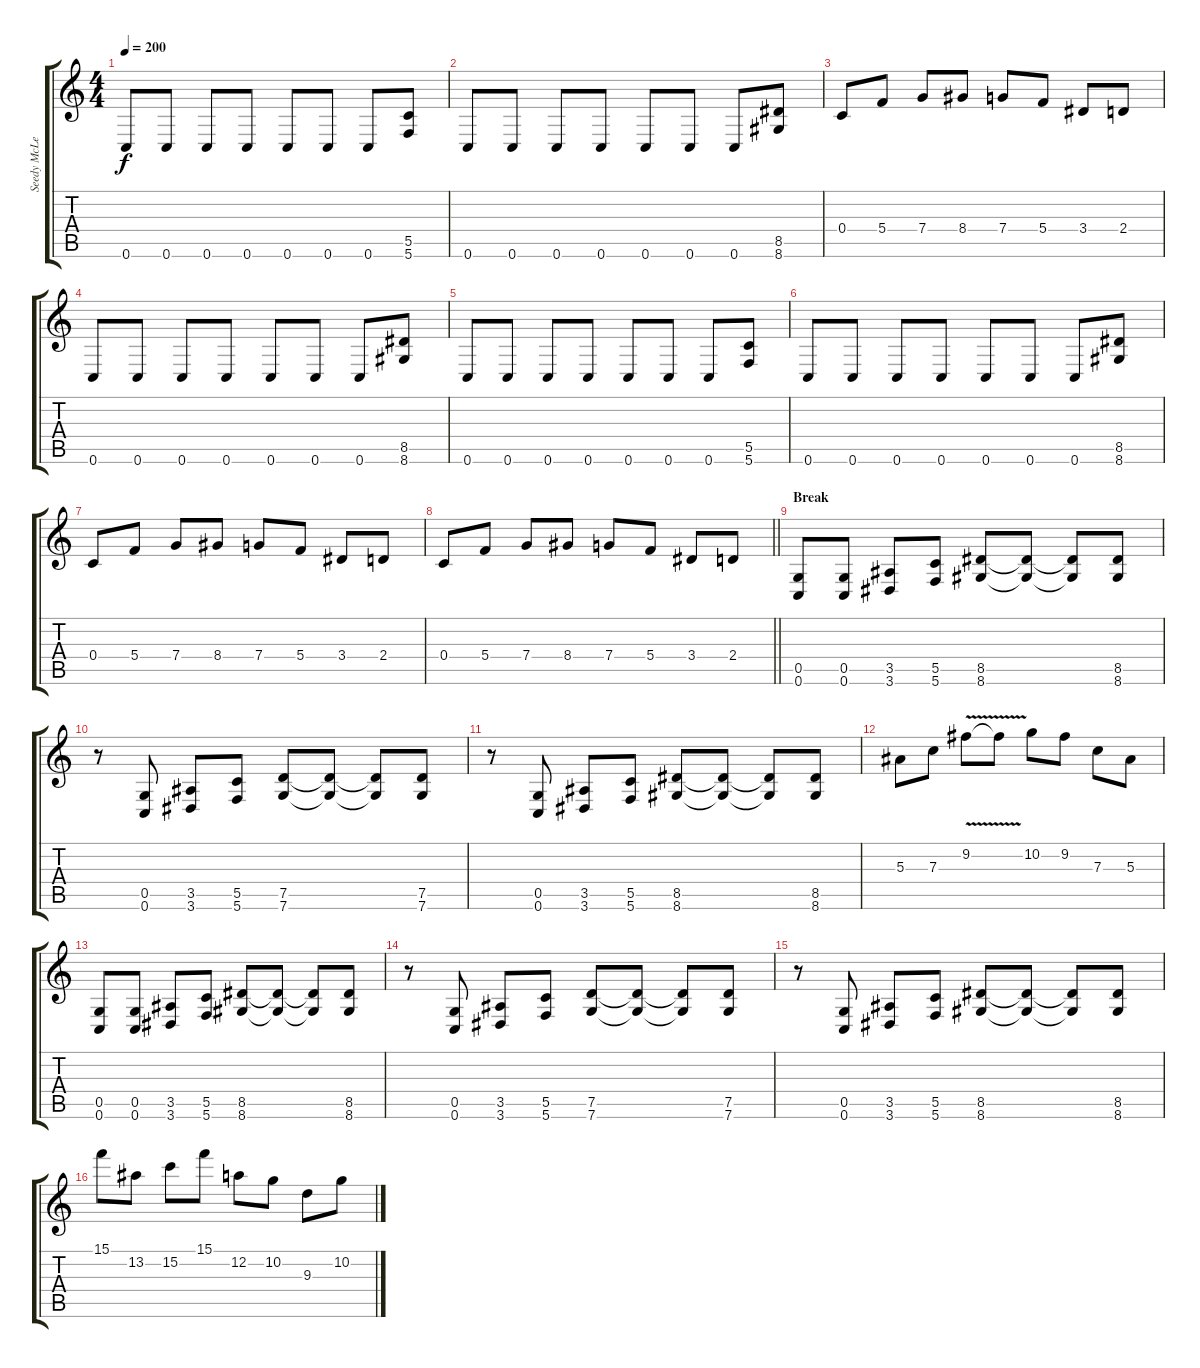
\track ("Seedy McLeady" "Seedy McLe") {instrument distortionguitar}
\staff {score tabs}
\tuning (D4 A3 F3 C3 G2 C2) {hide}
\ts (4 4)
\tempo 200
\clef g2
\ks c
0.6.8{dy f} 0.6.8 0.6.8 0.6.8 0.6.8 0.6.8 0.6.8 (5.5 5.6).8 |
0.6.8 0.6.8 0.6.8 0.6.8 0.6.8 0.6.8 0.6.8 (8.5 8.6).8 |
0.4.8 5.4.8 7.4.8 8.4.8 7.4.8 5.4.8 3.4.8 2.4.8 |
0.6.8 0.6.8 0.6.8 0.6.8 0.6.8 0.6.8 0.6.8 (8.5 8.6).8 |
0.6.8 0.6.8 0.6.8 0.6.8 0.6.8 0.6.8 0.6.8 (5.5 5.6).8 |
0.6.8 0.6.8 0.6.8 0.6.8 0.6.8 0.6.8 0.6.8 (8.5 8.6).8 |
0.4.8 5.4.8 7.4.8 8.4.8 7.4.8 5.4.8 3.4.8 2.4.8 |
\barLineRight lightlight
0.4.8 5.4.8 7.4.8 8.4.8 7.4.8 5.4.8 3.4.8 2.4.8 |
\section ("" "Break")
(0.5 0.6).8 (0.5 0.6).8 (3.5 3.6).8 (5.5 5.6).8 (8.5 8.6).8 (8.5{t} 8.6{t}).8 (8.5{t} 8.6{t}).8 (8.5 8.6).8 |
r.8 (0.5 0.6).8 (3.5 3.6).8 (5.5 5.6).8 (7.5 7.6).8 (7.5{t} 7.6{t}).8 (7.5{t} 7.6{t}).8 (7.5 7.6).8 |
r.8 (0.5 0.6).8 (3.5 3.6).8 (5.5 5.6).8 (8.5 8.6).8 (8.5{t} 8.6{t}).8 (8.5{t} 8.6{t}).8 (8.5 8.6).8 |
5.3.8 7.3.8 9.2{v}.8 9.2{t}.8 10.2.8 9.2.8 7.3.8 5.3.8 |
(0.5 0.6).8 (0.5 0.6).8 (3.5 3.6).8 (5.5 5.6).8 (8.5 8.6).8 (8.5{t} 8.6{t}).8 (8.5{t} 8.6{t}).8 (8.5 8.6).8 |
r.8 (0.5 0.6).8 (3.5 3.6).8 (5.5 5.6).8 (7.5 7.6).8 (7.5{t} 7.6{t}).8 (7.5{t} 7.6{t}).8 (7.5 7.6).8 |
r.8 (0.5 0.6).8 (3.5 3.6).8 (5.5 5.6).8 (8.5 8.6).8 (8.5{t} 8.6{t}).8 (8.5{t} 8.6{t}).8 (8.5 8.6).8 |
15.1.8 13.2.8 15.2.8 15.1.8 12.2.8 10.2.8 9.3.8 10.2.8
